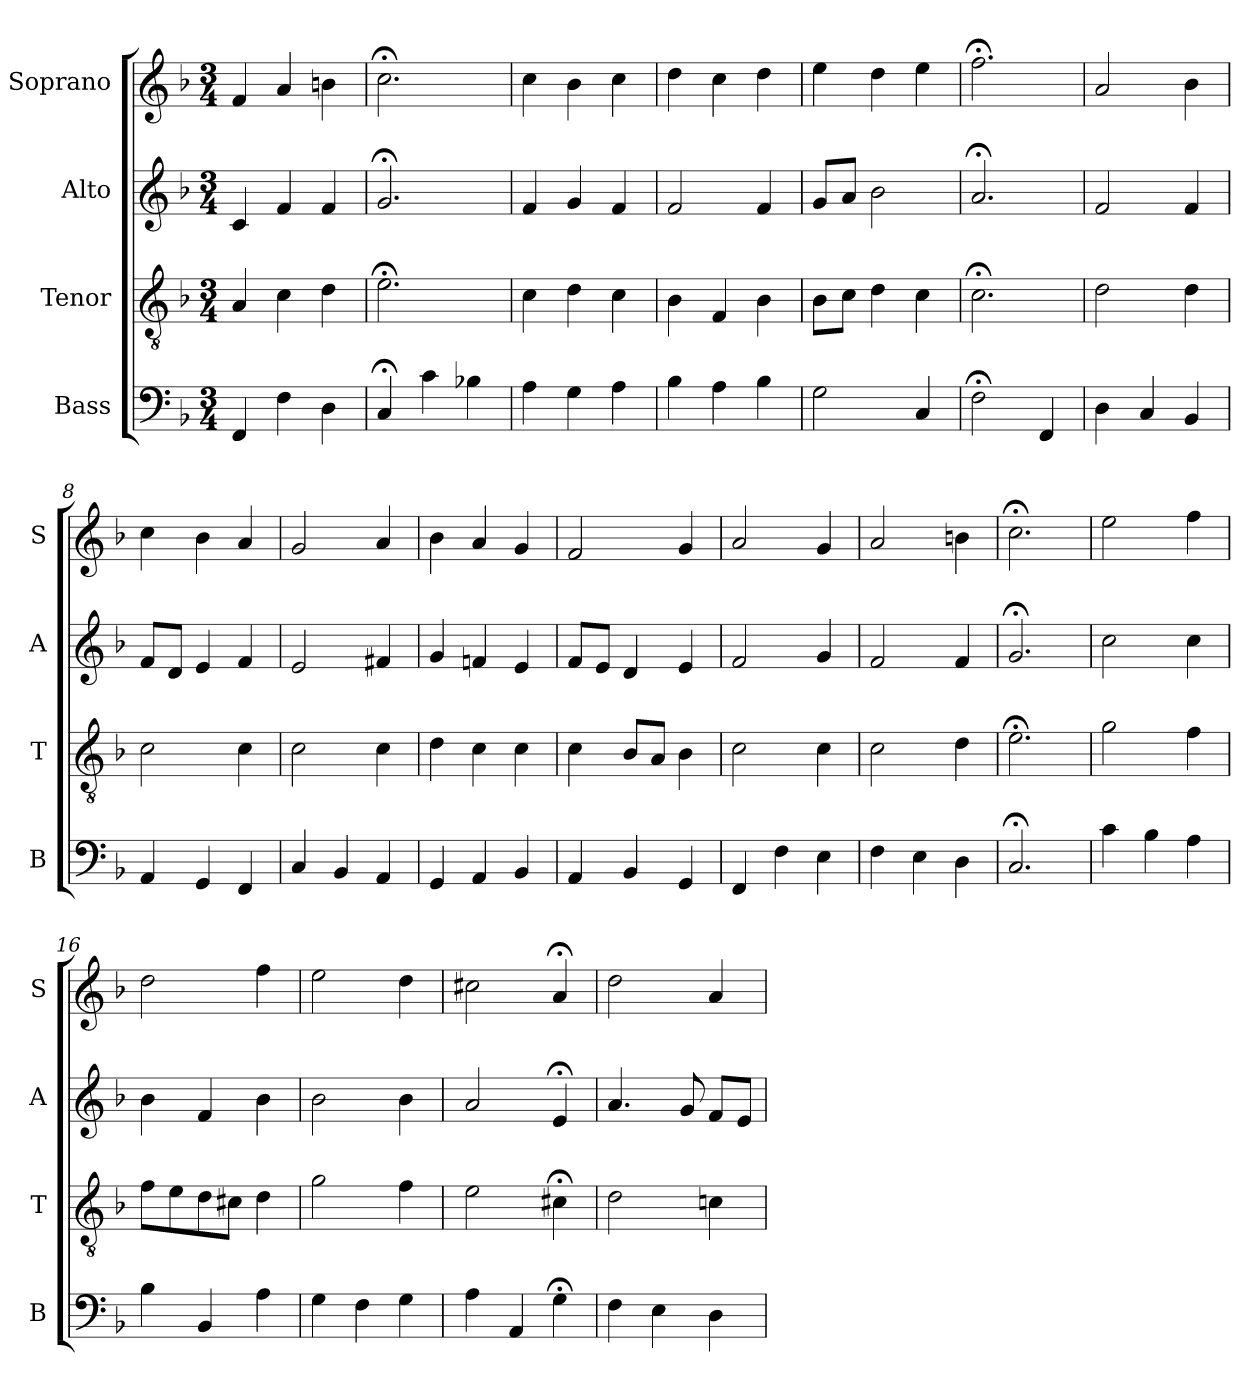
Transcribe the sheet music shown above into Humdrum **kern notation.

**kern	**kern	**kern	**kern
*part4	*part3	*part2	*part1
*staff4	*staff3	*staff2	*staff1
*I"Bass	*I"Tenor	*I"Alto	*I"Soprano
*I'B	*I'T	*I'A	*I'S
*clefF4	*clefGv2	*clefG2	*clefG2
*k[b-]	*k[b-]	*k[b-]	*k[b-]
*F:	*F:	*F:	*F:
*M3/4	*M3/4	*M3/4	*M3/4
*MM100	*MM100	*MM100	*MM100
=1	=1	=1	=1
4FF	4A	4c	4f
4F	4c	4f	4a
4D	4d	4f	4bn
=2	=2	=2	=2
4C;<	2.e;<	2.g;<	2.cc;<
4c	.	.	.
4B-X	.	.	.
=3	=3	=3	=3
4A	4c	4f	4cc
4G	4d	4g	4b-
4A	4c	4f	4cc
=4	=4	=4	=4
4B-	4B-	2f	4dd
4A	4F	.	4cc
4B-	4B-	4f	4dd
=5	=5	=5	=5
2G	8B-L	8gL	4ee
.	8cJ	8aJ	.
.	4d	2b-	4dd
4C	4c	.	4ee
=6	=6	=6	=6
2F;<	2.c;<	2.a;<	2.ff;<
4FF	.	.	.
=7	=7	=7	=7
4D	2d	2f	2a
4C	.	.	.
4BB-	4d	4f	4b-
=8	=8	=8	=8
4AA	2c	8fL	4cc
.	.	8dJ	.
4GG	.	4e	4b-
4FF	4c	4f	4a
=9	=9	=9	=9
4C	2c	2e	2g
4BB-	.	.	.
4AA	4c	4f#X	4a
=10	=10	=10	=10
4GG	4d	4g	4b-
4AA	4c	4fn	4a
4BB-	4c	4e	4g
=11	=11	=11	=11
4AA	4c	8fL	2f
.	.	8eJ	.
4BB-	8B-L	4d	.
.	8AJ	.	.
4GG	4B-	4e	4g
=12	=12	=12	=12
4FF	2c	2f	2a
4F	.	.	.
4E	4c	4g	4g
=13	=13	=13	=13
4F	2c	2f	2a
4E	.	.	.
4D	4d	4f	4bn
=14	=14	=14	=14
2.C;<	2.e;<	2.g;<	2.cc;<
=15	=15	=15	=15
4c	2g	2cc	2ee
4B-	.	.	.
4A	4f	4cc	4ff
=16	=16	=16	=16
4B-	8fL	4b-	2dd
.	8e	.	.
4BB-	8d	4f	.
.	8c#XJ	.	.
4A	4d	4b-	4ff
=17	=17	=17	=17
4G	2g	2b-	2ee
4F	.	.	.
4G	4f	4b-	4dd
=18	=18	=18	=18
4A	2e	2a	2cc#X
4AA	.	.	.
4G;<	4c#X;<i	4e;<	4a;<i
=19	=19	=19	=19
4F	2di	4.a	2ddi
4E	.	.	.
.	.	8g	.
4D	4cn	8fL	4a
.	.	8eJ	.
=	=	=	=
*-	*-	*-	*-
